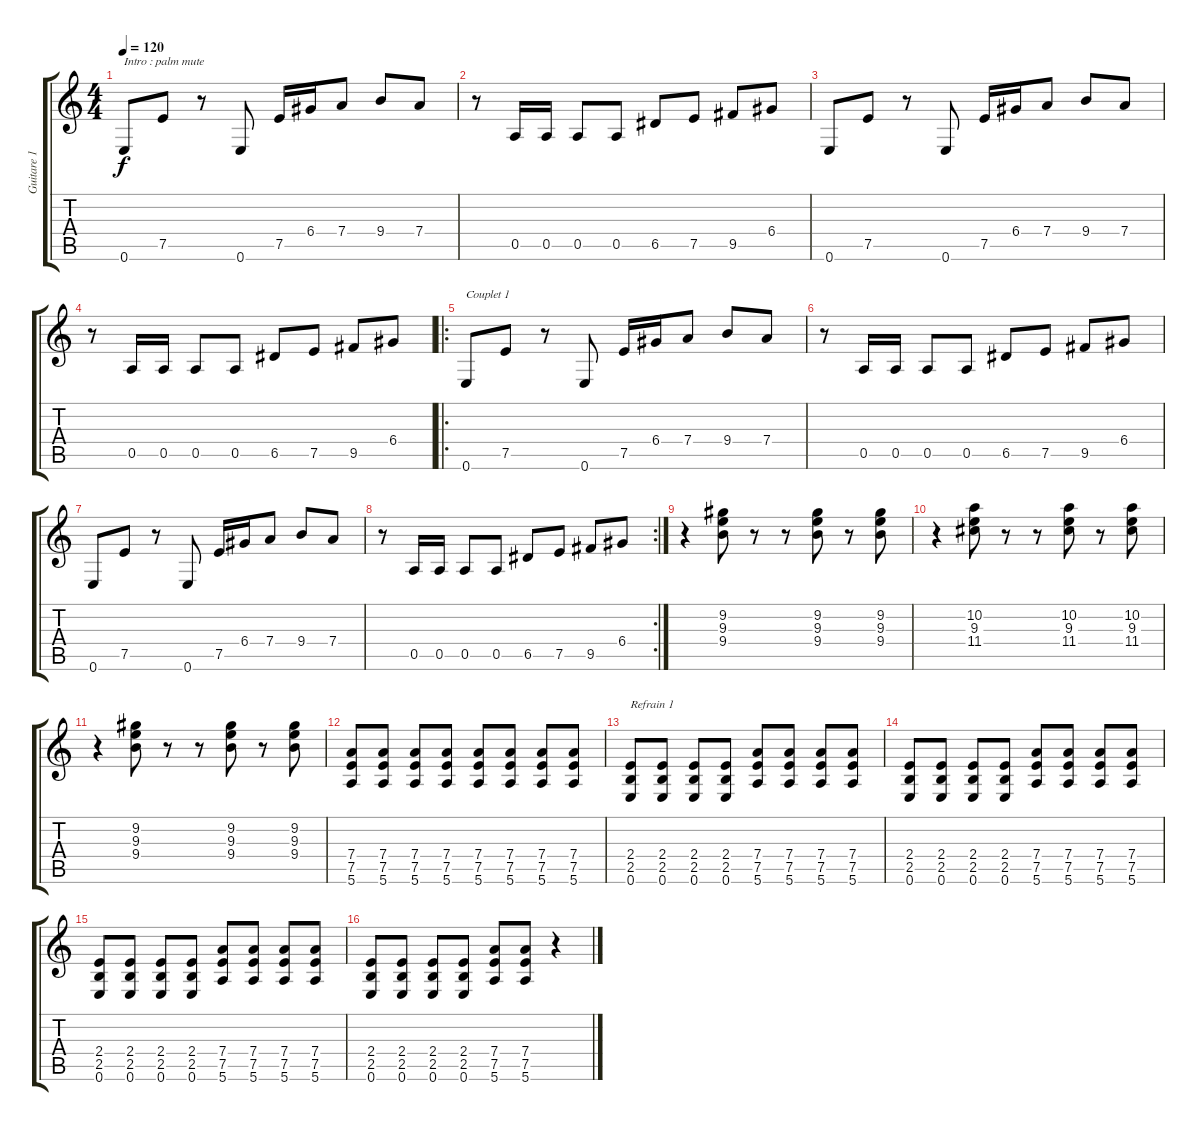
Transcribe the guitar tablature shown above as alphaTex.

\track ("Guitare 1" "Guitare 1") {instrument overdrivenguitar}
\staff {score tabs}
\tuning (E4 B3 G3 D3 A2 E2) {hide}
\ts (4 4)
\tempo 120
\clef g2
\ks c
0.6.8{txt "Intro : palm mute" dy f instrument electricguitarmuted} 7.5.8 r.8 0.6.8 7.5.16 6.4.16 7.4.8 9.4.8 7.4.8 |
r.8 0.5.16 0.5.16 0.5.8 0.5.8 6.5.8 7.5.8 9.5.8 6.4.8 |
0.6.8 7.5.8 r.8 0.6.8 7.5.16 6.4.16 7.4.8 9.4.8 7.4.8 |
r.8 0.5.16 0.5.16 0.5.8 0.5.8 6.5.8 7.5.8 9.5.8 6.4.8 |
\ro
0.6.8{txt "Couplet 1"} 7.5.8 r.8 0.6.8 7.5.16 6.4.16 7.4.8 9.4.8 7.4.8 |
r.8 0.5.16 0.5.16 0.5.8 0.5.8 6.5.8 7.5.8 9.5.8 6.4.8 |
0.6.8 7.5.8 r.8 0.6.8 7.5.16 6.4.16 7.4.8 9.4.8 7.4.8 |
\rc 2
r.8 0.5.16 0.5.16 0.5.8 0.5.8 6.5.8 7.5.8 9.5.8 6.4.8 |
r.4{instrument overdrivenguitar} (9.2 9.3 9.4).8 r.8 r.8 (9.2 9.3 9.4).8 r.8 (9.2 9.3 9.4).8 |
r.4 (10.2 9.3 11.4).8 r.8 r.8 (10.2 9.3 11.4).8 r.8 (10.2 9.3 11.4).8 |
r.4 (9.2 9.3 9.4).8 r.8 r.8 (9.2 9.3 9.4).8 r.8 (9.2 9.3 9.4).8 |
(7.4 7.5 5.6).8 (7.4 7.5 5.6).8 (7.4 7.5 5.6).8 (7.4 7.5 5.6).8 (7.4 7.5 5.6).8 (7.4 7.5 5.6).8 (7.4 7.5 5.6).8 (7.4 7.5 5.6).8 |
(2.4 2.5 0.6).8{txt "Refrain 1"} (2.4 2.5 0.6).8 (2.4 2.5 0.6).8 (2.4 2.5 0.6).8 (7.4 7.5 5.6).8 (7.4 7.5 5.6).8 (7.4 7.5 5.6).8 (7.4 7.5 5.6).8 |
(2.4 2.5 0.6).8 (2.4 2.5 0.6).8 (2.4 2.5 0.6).8 (2.4 2.5 0.6).8 (7.4 7.5 5.6).8 (7.4 7.5 5.6).8 (7.4 7.5 5.6).8 (7.4 7.5 5.6).8 |
(2.4 2.5 0.6).8 (2.4 2.5 0.6).8 (2.4 2.5 0.6).8 (2.4 2.5 0.6).8 (7.4 7.5 5.6).8 (7.4 7.5 5.6).8 (7.4 7.5 5.6).8 (7.4 7.5 5.6).8 |
(2.4 2.5 0.6).8 (2.4 2.5 0.6).8 (2.4 2.5 0.6).8 (2.4 2.5 0.6).8 (7.4 7.5 5.6).8 (7.4 7.5 5.6).8 r.4
